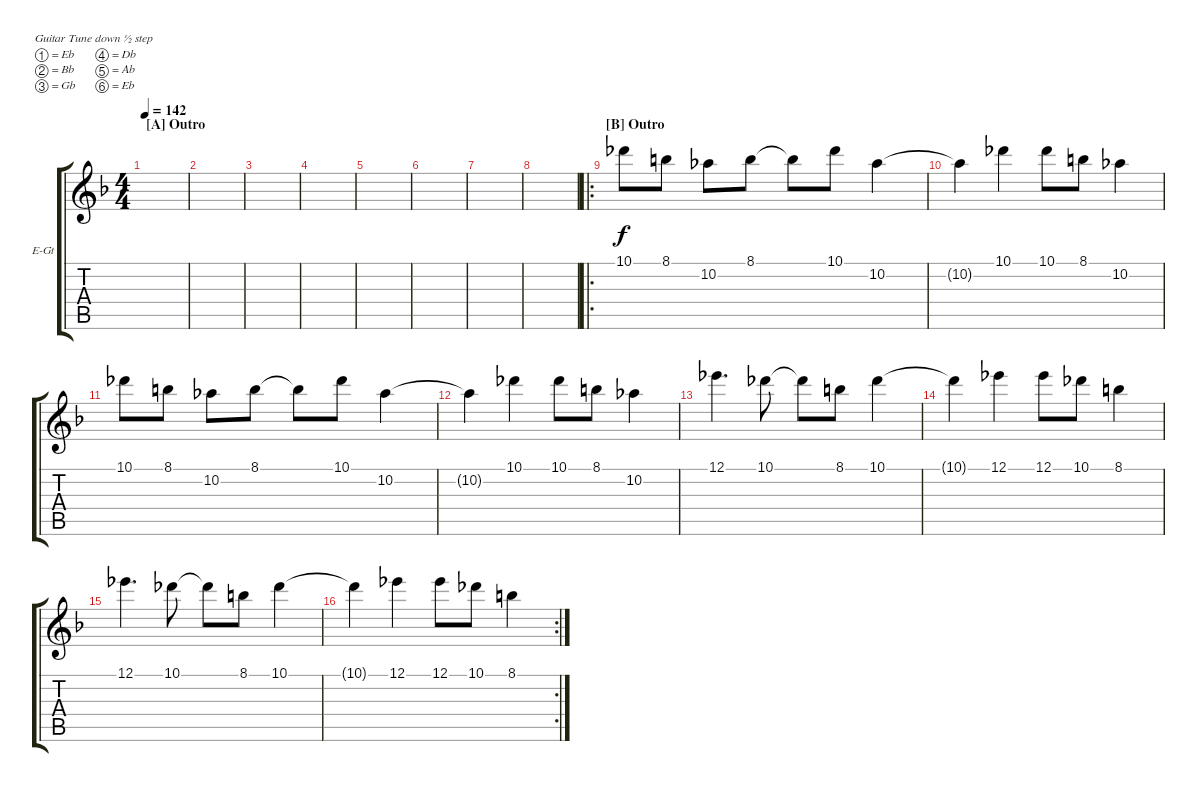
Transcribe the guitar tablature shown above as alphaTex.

\defaultSystemsLayout 4
\bracketExtendMode groupsimilarinstruments
\firstSystemTrackNameOrientation horizontal
\otherSystemsTrackNameOrientation horizontal
\track ("Larry Harmony" "E-Gt") {instrument distortionguitar}
\staff {score tabs}
\tuning (Eb4 Bb3 Gb3 Db3 Ab2 Eb2)
\ts (4 4)
\section ("A" "Outro")
\tempo 142
\clef g2
\ks f
|
|
|
|
|
|
|
|
\ro
\section ("B" "Outro")
10.1.8 8.1.8 10.2.8 8.1.8 8.1{t}.8 10.1.8 10.2.4 |
10.2{t}.4 10.1.4 10.1.8 8.1.8 10.2.4 |
10.1.8 8.1.8 10.2.8 8.1.8 8.1{t}.8 10.1.8 10.2.4 |
10.2{t}.4 10.1.4 10.1.8 8.1.8 10.2.4 |
12.1.4{d} 10.1.8 10.1{t}.8 8.1.8 10.1.4 |
10.1{t}.4 12.1.4 12.1.8 10.1.8 8.1.4 |
12.1.4{d} 10.1.8 10.1{t}.8 8.1.8 10.1.4 |
\rc 2
10.1{t}.4 12.1.4 12.1.8 10.1.8 8.1.4
